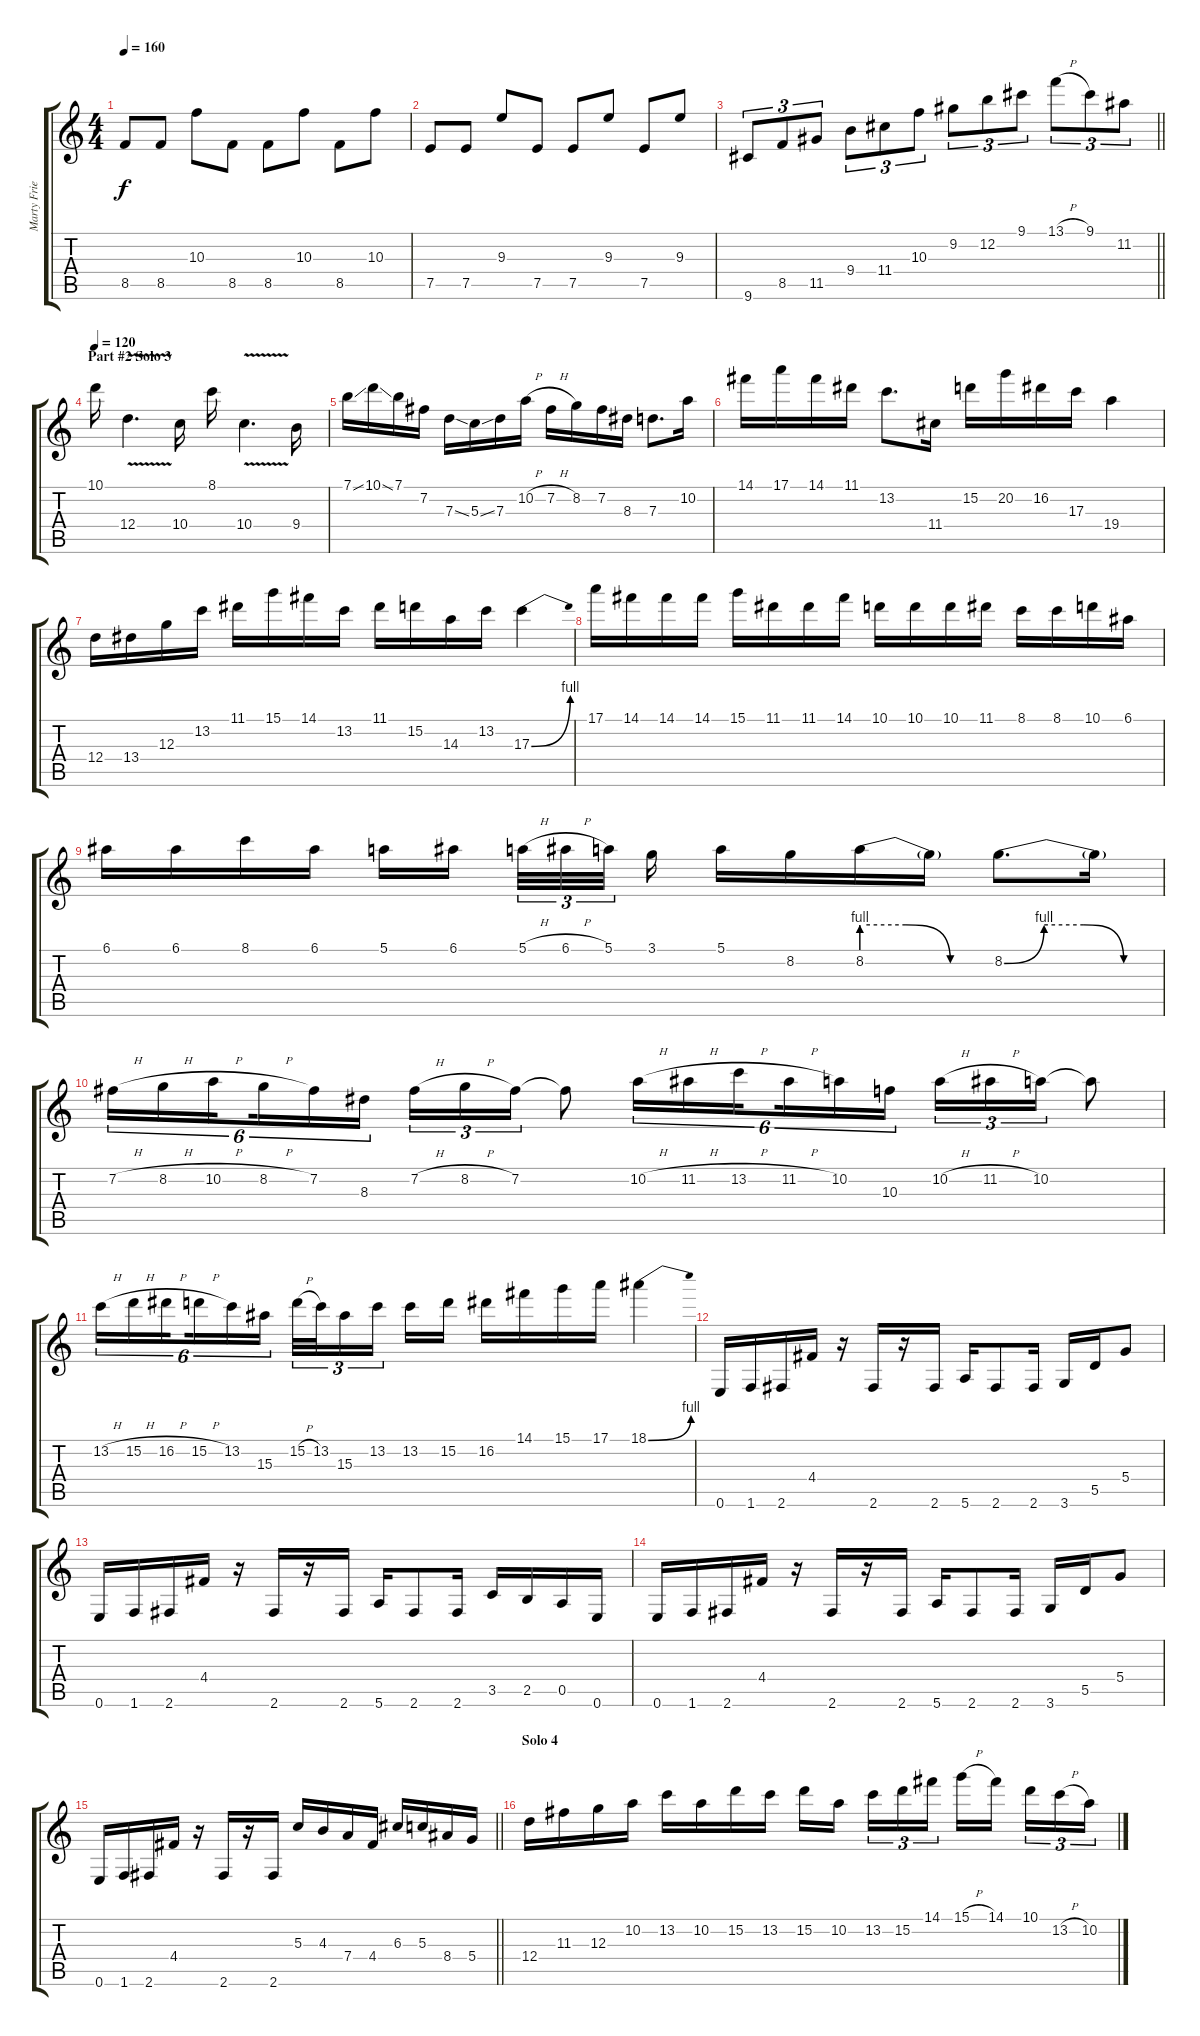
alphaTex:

\track ("Marty Friedman" "Marty Frie") {instrument distortionguitar}
\staff {score tabs}
\tuning (E4 B3 G3 D3 A2 E2) {hide}
\ts (4 4)
\tempo 160
\clef g2
\ks c
8.5.8{dy f} 8.5.8 10.3.8 8.5.8 8.5.8 10.3.8 8.5.8 10.3.8 |
7.5.8 7.5.8 9.3.8 7.5.8 7.5.8 9.3.8 7.5.8 9.3.8 |
\barLineRight lightlight
9.6.8{tu (3 2)} 8.5.8{tu (3 2)} 11.5.8{tu (3 2)} 9.4.8{tu (3 2)} 11.4.8{tu (3 2)} 10.3.8{tu (3 2)} 9.2.8{tu (3 2)} 12.2.8{tu (3 2)} 9.1.8{tu (3 2)} 13.1{h}.8{tu (3 2)} 9.1.8{tu (3 2)} 11.2.8{tu (3 2)} |
\section ("" "Part #2 Solo 3")
\tempo 120
10.1.16 12.4{v}.4{d} 10.4.16 8.1.16 10.4{v}.4{d} 9.4.16 |
7.1{ss}.16 10.1{ss}.16 7.1.16 7.2.16 7.3{ss}.16 5.3{ss}.16 7.3.16 10.2{h}.16 7.2{h}.16 8.2.16 7.2.16 8.3.16 7.3.8{d} 10.2.16 |
14.1.16 17.1.16 14.1.16 11.1.16 13.2.8{d} 11.4.16 15.2.16 20.2.16 16.2.16 17.3.16 19.4.4 |
12.4.16 13.4.16 12.3.16 13.2.16 11.1.16 15.1.16 14.1.16 13.2.16 11.1.16 15.2.16 14.3.16 13.2.16 17.3{be (bend 0 0 60 4)}.4 |
17.1.16 14.1.16 14.1.16 14.1.16 15.1.16 11.1.16 11.1.16 14.1.16 10.1.16 10.1.16 10.1.16 11.1.16 8.1.16 8.1.16 10.1.16 6.1.16 |
6.1.16 6.1.16 8.1.16 6.1.16 5.1.16 6.1.16{beam splitsecondary} 5.1{h}.32{tu (3 2)} 6.1{h}.32{tu (3 2)} 5.1.32{tu (3 2) beam splitsecondary} 3.1.16 5.1.16 8.2.16 8.2{be (custom 0 4 20 4 40 0 60 0)}.16 8.2{t}.16 8.2{be (custom 0 0 15 4 30 4 45 0 60 0)}.8{d} 8.2{t}.16 |
7.2{h}.16{tu (6 4)} 8.2{h}.16{tu (6 4)} 10.2{h}.16{tu (6 4) beam splitsecondary} 8.2{h}.16{tu (6 4)} 7.2.16{tu (6 4)} 8.3.16{tu (6 4)} 7.2{h}.16{tu (3 2)} 8.2{h}.16{tu (3 2)} 7.2.16{tu (3 2)} 7.2{t}.8 10.2{h}.16{tu (6 4)} 11.2{h}.16{tu (6 4)} 13.2{h}.16{tu (6 4) beam splitsecondary} 11.2{h}.16{tu (6 4)} 10.2.16{tu (6 4)} 10.3.16{tu (6 4)} 10.2{h}.16{tu (3 2)} 11.2{h}.16{tu (3 2)} 10.2.16{tu (3 2)} 10.2{t}.8 |
13.2{h}.16{tu (6 4)} 15.2{h}.16{tu (6 4)} 16.2{h}.16{tu (6 4) beam splitsecondary} 15.2{h}.16{tu (6 4)} 13.2.16{tu (6 4)} 15.3.16{tu (6 4)} 15.2{h}.32{tu (3 2)} 13.2.32{tu (3 2)} 15.3.16{tu (3 2)} 13.2.16{tu (3 2) beam splitsecondary} 13.2.16 15.2.16 16.2.16 14.1.16 15.1.16 17.1.16 18.1{be (bend 0 0 60 4)}.4 |
0.6.16 1.6.16 2.6.16 4.4.16 r.16 2.6.16 r.16 2.6.16 5.6.16 2.6.8 2.6.16 3.6.16 5.5.16 5.4.8 |
0.6.16 1.6.16 2.6.16 4.4.16 r.16 2.6.16 r.16 2.6.16 5.6.16 2.6.8 2.6.16 3.5.16 2.5.16 0.5.16 0.6.16 |
0.6.16 1.6.16 2.6.16 4.4.16 r.16 2.6.16 r.16 2.6.16 5.6.16 2.6.8 2.6.16 3.6.16 5.5.16 5.4.8 |
\barLineRight lightlight
0.6.16 1.6.16 2.6.16 4.4.16 r.16 2.6.16 r.16 2.6.16 5.3.16 4.3.16 7.4.16 4.4.16 6.3.16 5.3.16 8.4.16 5.4.16 |
\section ("" "Solo 4")
12.4.16 11.3.16 12.3.16 10.2.16 13.2.16 10.2.16 15.2.16 13.2.16 15.2.16 10.2.16{beam splitsecondary} 13.2.16{tu (3 2)} 15.2.16{tu (3 2)} 14.1.16{tu (3 2)} 15.1{h}.16 14.1.16{beam splitsecondary} 10.1.16{tu (3 2)} 13.2{h}.16{tu (3 2)} 10.2{ss}.16{tu (3 2)}
